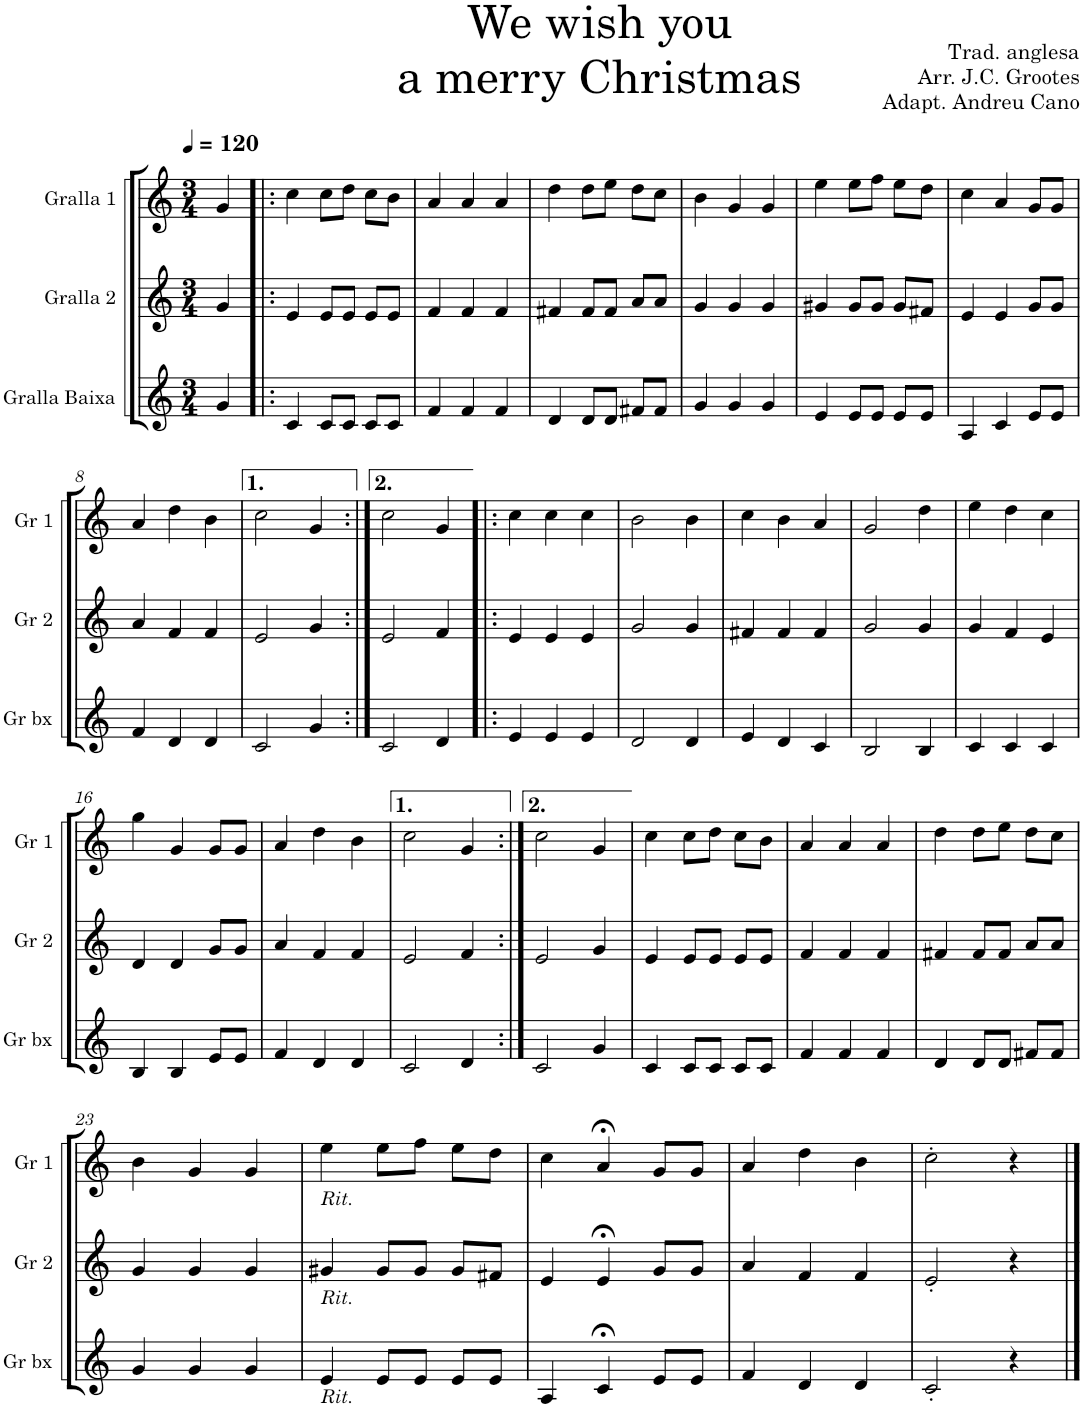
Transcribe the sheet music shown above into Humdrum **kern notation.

**kern	**kern	**kern
*part3	*part2	*part1
*staff3	*staff2	*staff1
*I"Gralla Baixa	*I"Gralla 2	*I"Gralla 1
*I'Gr bx	*I'Gr 2	*I'Gr 1
*clefG2	*clefG2	*clefG2
*k[]	*k[]	*k[]
*M3/4	*M3/4	*M3/4
*MM120	*MM120	*MM120
=1	=1	=1
4g/	4g/	4g/
=2!|:	=2!|:	=2!|:
4c/	4e/	4cc\
8c/L	8e/L	8cc\L
8c/J	8e/J	8dd\J
8c/L	8e/L	8cc\L
8c/J	8e/J	8b\J
=3	=3	=3
4f/	4f/	4a/
4f/	4f/	4a/
4f/	4f/	4a/
=4	=4	=4
4d/	4f#X/	4dd\
8d/L	8f#/L	8dd\L
8d/J	8f#/J	8ee\J
8f#X/L	8a/L	8dd\L
8f#/J	8a/J	8cc\J
=5	=5	=5
4g/	4g/	4b\
4g/	4g/	4g/
4g/	4g/	4g/
=6	=6	=6
4e/	4g#X/	4ee\
8e/L	8g#/L	8ee\L
8e/J	8g#/J	8ff\J
8e/L	8g#/L	8ee\L
8e/J	8f#X/J	8dd\J
=7	=7	=7
4A/	4e/	4cc\
4c/	4e/	4a/
8e/L	8g/L	8g/L
8e/J	8g/J	8g/J
!!LO:LB:g=z
=8	=8	=8
4f/	4a/	4a/
4d/	4f/	4dd\
4d/	4f/	4b\
=9	=9	=9
2c/	2e/	2cc\
4g/	4g/	4g/
=10:|!	=10:|!	=10:|!
2c/	2e/	2cc\
4d/	4f/	4g/
=11!|:	=11!|:	=11!|:
4e/	4e/	4cc\
4e/	4e/	4cc\
4e/	4e/	4cc\
=12	=12	=12
2d/	2g/	2b\
4d/	4g/	4b\
=13	=13	=13
4e/	4f#X/	4cc\
4d/	4f#/	4b\
4c/	4f#/	4a/
=14	=14	=14
2B/	2g/	2g/
4B/	4g/	4dd\
=15	=15	=15
4c/	4g/	4ee\
4c/	4f/	4dd\
4c/	4e/	4cc\
!!LO:LB:g=z
=16	=16	=16
4B/	4d/	4gg\
4B/	4d/	4g/
8e/L	8g/L	8g/L
8e/J	8g/J	8g/J
=17	=17	=17
4f/	4a/	4a/
4d/	4f/	4dd\
4d/	4f/	4b\
=18	=18	=18
2c/	2e/	2cc\
4d/	4f/	4g/
=19:|!	=19:|!	=19:|!
2c/	2e/	2cc\
4g/	4g/	4g/
=20	=20	=20
4c/	4e/	4cc\
8c/L	8e/L	8cc\L
8c/J	8e/J	8dd\J
8c/L	8e/L	8cc\L
8c/J	8e/J	8b\J
=21	=21	=21
4f/	4f/	4a/
4f/	4f/	4a/
4f/	4f/	4a/
=22	=22	=22
4d/	4f#X/	4dd\
8d/L	8f#/L	8dd\L
8d/J	8f#/J	8ee\J
8f#X/L	8a/L	8dd\L
8f#/J	8a/J	8cc\J
!!LO:LB:g=z
=23	=23	=23
4g/	4g/	4b\
4g/	4g/	4g/
4g/	4g/	4g/
=24	=24	=24
!	!	!LO:TX:b:i:t=Rit.
!	!LO:TX:b:i:t=Rit.	!
!LO:TX:b:i:t=Rit.	!	!
4e/	4g#X/	4ee\
8e/L	8g#/L	8ee\L
8e/J	8g#/J	8ff\J
8e/L	8g#/L	8ee\L
8e/J	8f#X/J	8dd\J
=25	=25	=25
4A/	4e/	4cc\
4c;</	4e;</	4a;</
8e/L	8g/L	8g/L
8e/J	8g/J	8g/J
=26	=26	=26
4f/	4a/	4a/
4d/	4f/	4dd\
4d/	4f/	4b\
=27	=27	=27
2c'/	2e'/	2cc'\
4r	4r	4r
==	==	==
*-	*-	*-
